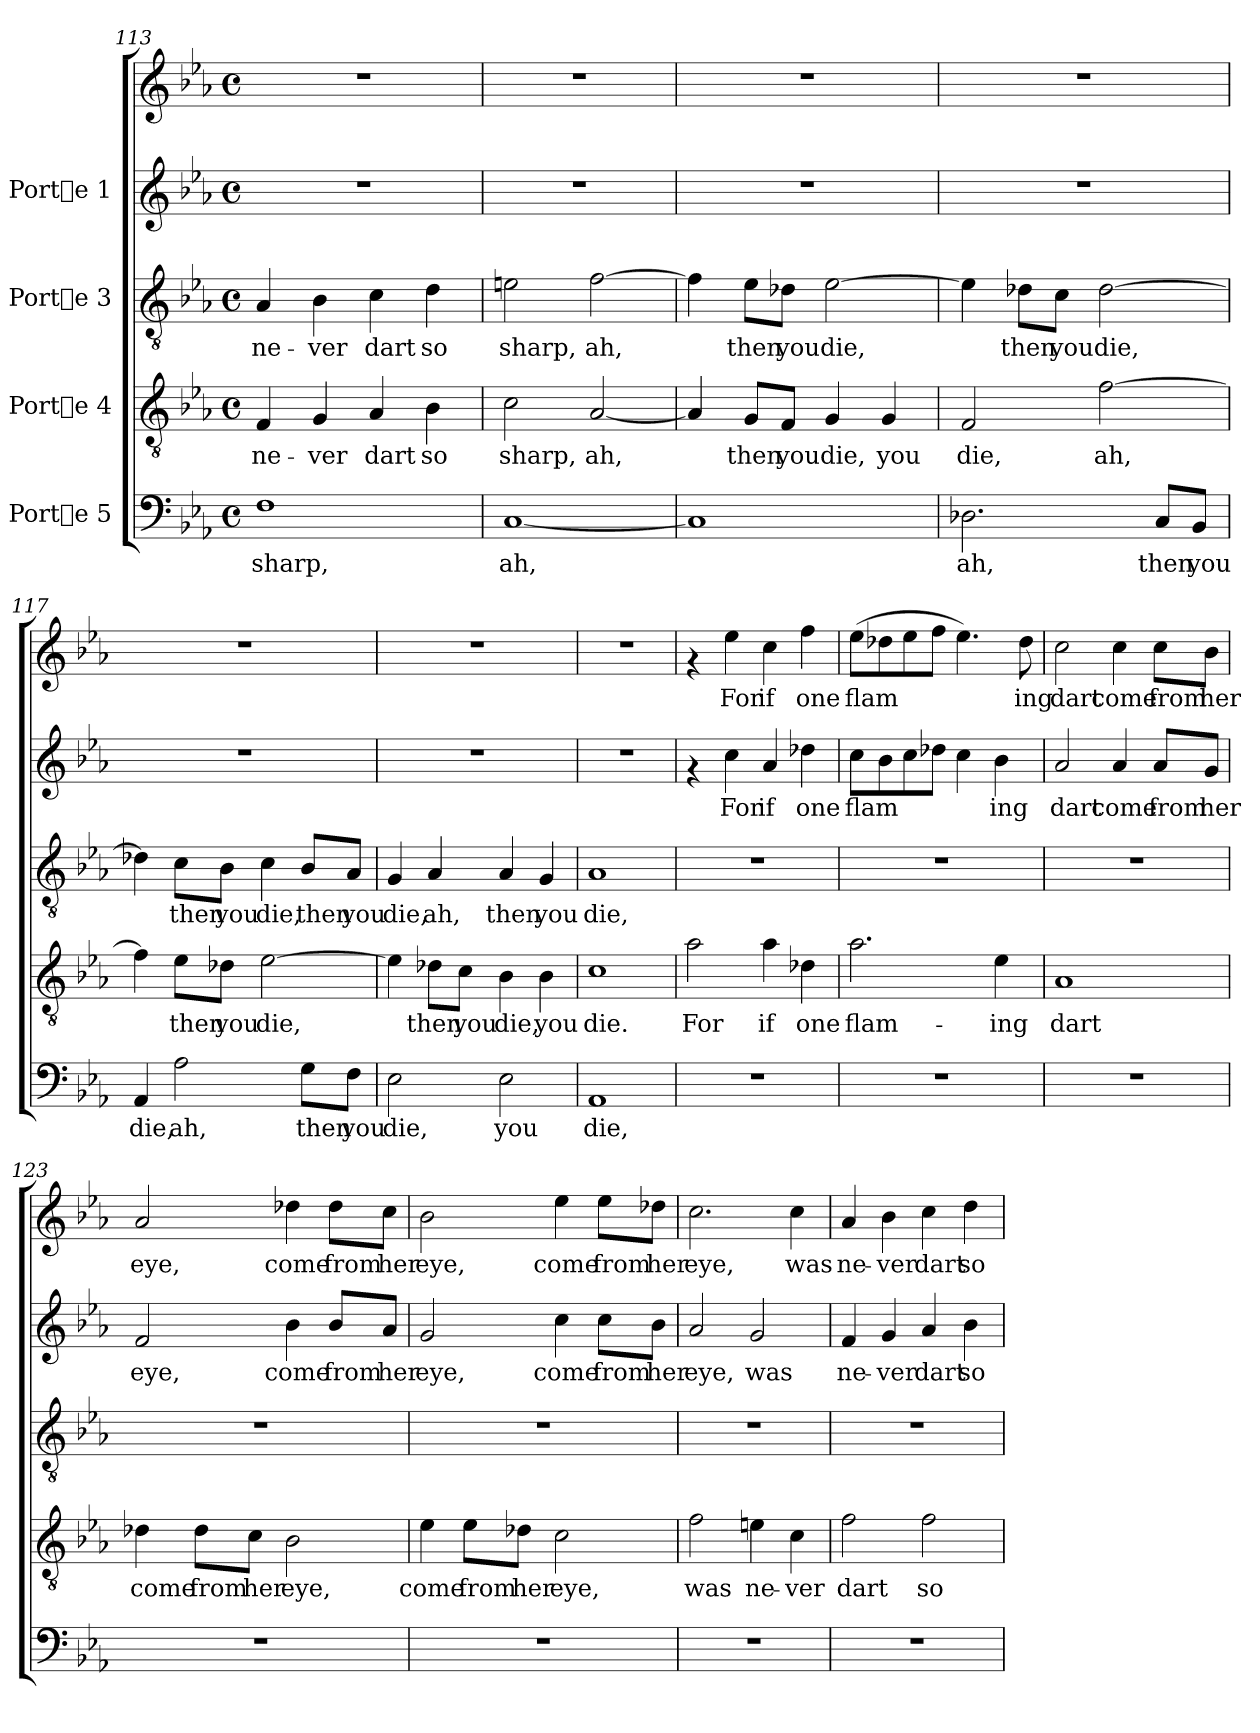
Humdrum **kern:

**kern	**text	**kern	**text	**kern	**text	**kern	**text	**kern	**text
*part4	*part4	*part3	*part3	*part2	*part2	*part1	*part1	*part1	*part1
*staff5	*staff5	*staff4	*staff4	*staff3	*staff3	*staff2	*staff2	*staff1	*staff1
*I"Porte 5	*	*I"Porte 4	*	*I"Porte 3	*	*I"Porte 1	*	*	*
*clefF4	*	*clefGv2	*	*clefGv2	*	*clefG2	*	*clefG2	*
*k[b-e-a-]	*	*k[b-e-a-]	*	*k[b-e-a-]	*	*k[b-e-a-]	*	*k[b-e-a-]	*
*E-:	*	*E-:	*	*E-:	*	*E-:	*	*E-:	*
*M4/4	*	*M4/4	*	*M4/4	*	*M4/4	*	*M4/4	*
*met(c)	*	*met(c)	*	*met(c)	*	*met(c)	*	*met(c)	*
=113	=113	=113	=113	=113	=113	=113	=113	=113	=113
!	!LO:LY:b:cj	!	!LO:LY:b:cj	!	!LO:LY:b:cj	!	!	!	!
1F	sharp,	4F/	ne-	4A-/	ne-	1r	.	1r	.
!	!	!	!LO:LY:b:cj	!	!LO:LY:b:cj	!	!	!	!
.	.	4G/	-ver	4B-\	-ver	.	.	.	.
!	!	!	!LO:LY:b:cj	!	!LO:LY:b:cj	!	!	!	!
.	.	4A-/	dart	4c\	dart	.	.	.	.
!	!	!	!LO:LY:b:cj	!	!LO:LY:b:cj	!	!	!	!
.	.	4B-\	so	4d\	so	.	.	.	.
=114	=114	=114	=114	=114	=114	=114	=114	=114	=114
!	!LO:LY:b:cj	!	!LO:LY:b:cj	!	!LO:LY:b:cj	!	!	!	!
[<1C	ah,	2c\	sharp,	2en\	sharp,	1r	.	1r	.
!	!	!	!LO:LY:b:cj	!	!LO:LY:b:cj	!	!	!	!
.	.	[<2A-/	ah,	[>2f\	ah,	.	.	.	.
!!LO:LB:g=z
=115	=115	=115	=115	=115	=115	=115	=115	=115	=115
!	!	!	!LO:LY:b:cj	!	!LO:LY:b:cj	!	!	!	!
1C]	.	4A-/]	.	4f\]	.	1r	.	1r	.
!	!	!	!LO:LY:b:cj	!	!LO:LY:b:cj	!	!	!	!
.	.	8G/L	then	8e-\L	then	.	.	.	.
!	!	!	!LO:LY:b:cj	!	!LO:LY:b:cj	!	!	!	!
.	.	8F/J	you	8d-X\J	you	.	.	.	.
!	!	!	!LO:LY:b:cj	!	!LO:LY:b:cj	!	!	!	!
.	.	4G/	die,	[>2e-\	die,	.	.	.	.
!	!	!	!LO:LY:b:cj	!	!	!	!	!	!
.	.	4G/	you	.	.	.	.	.	.
=116	=116	=116	=116	=116	=116	=116	=116	=116	=116
!	!LO:LY:b:cj	!	!LO:LY:b:cj	!	!LO:LY:b:cj	!	!	!	!
2.D-X\	ah,	2F/	die,	4e-\]	.	1r	.	1r	.
!	!	!	!	!	!LO:LY:b:cj	!	!	!	!
.	.	.	.	8d-X\L	then	.	.	.	.
!	!	!	!	!	!LO:LY:b:cj	!	!	!	!
.	.	.	.	8c\J	you	.	.	.	.
!	!	!	!LO:LY:b:cj	!	!LO:LY:b:cj	!	!	!	!
.	.	[>2f\	ah,	[>2d-\	die,	.	.	.	.
!	!LO:LY:b:cj	!	!	!	!	!	!	!	!
8C/L	then	.	.	.	.	.	.	.	.
!	!LO:LY:b:cj	!	!	!	!	!	!	!	!
8BB-/J	you	.	.	.	.	.	.	.	.
=117	=117	=117	=117	=117	=117	=117	=117	=117	=117
!	!LO:LY:b:cj	!	!LO:LY:b:cj	!	!LO:LY:b:cj	!	!	!	!
4AA-/	die,	4f\]	.	4d-X\]	.	1r	.	1r	.
!	!LO:LY:b:cj	!	!LO:LY:b:cj	!	!LO:LY:b:cj	!	!	!	!
2A-\	ah,	8e-\L	then	8c\L	then	.	.	.	.
!	!	!	!LO:LY:b:cj	!	!LO:LY:b:cj	!	!	!	!
.	.	8d-X\J	you	8B-\J	you	.	.	.	.
!	!	!	!LO:LY:b:cj	!	!LO:LY:b:cj	!	!	!	!
.	.	[>2e-\	die,	4c\	die,	.	.	.	.
!	!LO:LY:b:cj	!	!	!	!LO:LY:b:cj	!	!	!	!
8G\L	then	.	.	8B-/L	then	.	.	.	.
!	!LO:LY:b:cj	!	!	!	!LO:LY:b:cj	!	!	!	!
8F\J	you	.	.	8A-/J	you	.	.	.	.
=118	=118	=118	=118	=118	=118	=118	=118	=118	=118
!	!LO:LY:b:cj	!	!LO:LY:b:cj	!	!LO:LY:b:cj	!	!	!	!
2E-\	die,	4e-\]	.	4G/	die,	1r	.	1r	.
!	!	!	!LO:LY:b:cj	!	!LO:LY:b:cj	!	!	!	!
.	.	8d-X\L	then	4A-/	ah,	.	.	.	.
!	!	!	!LO:LY:b:cj	!	!	!	!	!	!
.	.	8c\J	you	.	.	.	.	.	.
!	!LO:LY:b:cj	!	!LO:LY:b:cj	!	!LO:LY:b:cj	!	!	!	!
2E-\	you	4B-\	die,	4A-/	then	.	.	.	.
!	!	!	!LO:LY:b:cj	!	!LO:LY:b:cj	!	!	!	!
.	.	4B-\	you	4G/	you	.	.	.	.
!!LO:PB:g=z
=119	=119	=119	=119	=119	=119	=119	=119	=119	=119
!	!LO:LY:b:cj	!	!LO:LY:b:cj	!	!LO:LY:b:cj	!	!	!	!
1AA-	die,	1c	die.	1A-	die,	1r	.	1r	.
=120	=120	=120	=120	=120	=120	=120	=120	=120	=120
!	!	!	!LO:LY:b:cj	!	!	!	!	!	!
1r	.	2a-\	For	1r	.	4rf	.	4rf	.
!	!	!	!	!	!	!	!LO:LY:b:cj	!	!LO:LY:b:cj
.	.	.	.	.	.	4cc\	For	4ee-\	For
!	!	!	!LO:LY:b:cj	!	!	!	!LO:LY:b:cj	!	!LO:LY:b:cj
.	.	4a-\	if	.	.	4a-/	if	4cc\	if
!	!	!	!LO:LY:b:cj	!	!	!	!LO:LY:b:cj	!	!LO:LY:b:cj
.	.	4d-X\	one	.	.	4dd-X\	one	4ff\	one
=121	=121	=121	=121	=121	=121	=121	=121	=121	=121
!	!	!	!LO:LY:b:cj	!	!	!	!LO:LY:b:cj	!	!LO:LY:b:cj
1r	.	2.a-\	flam-	1r	.	8cc\L	flam-	(>8ee-\L	flam-
!	!	!	!	!	!	!	!LO:LY:b:cj	!	!LO:LY:b:cj
.	.	.	.	.	.	8b-\	-	8dd-X\	-
!	!	!	!	!	!	!	!LO:LY:b:cj	!	!LO:LY:b:cj
.	.	.	.	.	.	8cc\	.	8ee-\	.
!	!	!	!	!	!	!	!LO:LY:b:cj	!	!LO:LY:b:cj
.	.	.	.	.	.	8dd-X\J	.	8ff\J	.
!	!	!	!	!	!	!	!LO:LY:b:cj	!	!LO:LY:b:cj
.	.	.	.	.	.	4cc\	.	4.ee-\)	.
!	!	!	!LO:LY:b:cj	!	!	!	!LO:LY:b:cj	!	!
.	.	4e-\	-ing	.	.	4b-\	ing	.	.
!	!	!	!	!	!	!	!	!	!LO:LY:b:cj
.	.	.	.	.	.	.	.	8dd-\	ing
=122	=122	=122	=122	=122	=122	=122	=122	=122	=122
!	!	!	!LO:LY:b:cj	!	!	!	!LO:LY:b:cj	!	!LO:LY:b:cj
1r	.	1A-	dart	1r	.	2a-/	dart	2cc\	dart
!	!	!	!	!	!	!	!LO:LY:b:cj	!	!LO:LY:b:cj
.	.	.	.	.	.	4a-/	come	4cc\	come
!	!	!	!	!	!	!	!LO:LY:b:cj	!	!LO:LY:b:cj
.	.	.	.	.	.	8a-/L	from	8cc\L	from
!	!	!	!	!	!	!	!LO:LY:b:cj	!	!LO:LY:b:cj
.	.	.	.	.	.	8g/J	her	8b-\J	her
!!LO:LB:g=z
=123	=123	=123	=123	=123	=123	=123	=123	=123	=123
!	!	!	!LO:LY:b:cj	!	!	!	!LO:LY:b:cj	!	!LO:LY:b:cj
1r	.	4d-X\	come	1r	.	2f/	eye,	2a-/	eye,
!	!	!	!LO:LY:b:cj	!	!	!	!	!	!
.	.	8d-\L	from	.	.	.	.	.	.
!	!	!	!LO:LY:b:cj	!	!	!	!	!	!
.	.	8c\J	her	.	.	.	.	.	.
!	!	!	!LO:LY:b:cj	!	!	!	!LO:LY:b:cj	!	!LO:LY:b:cj
.	.	2B-\	eye,	.	.	4b-\	come	4dd-X\	come
!	!	!	!	!	!	!	!LO:LY:b:cj	!	!LO:LY:b:cj
.	.	.	.	.	.	8b-/L	from	8dd-\L	from
!	!	!	!	!	!	!	!LO:LY:b:cj	!	!LO:LY:b:cj
.	.	.	.	.	.	8a-/J	her	8cc\J	her
=124	=124	=124	=124	=124	=124	=124	=124	=124	=124
!	!	!	!LO:LY:b:cj	!	!	!	!LO:LY:b:cj	!	!LO:LY:b:cj
1r	.	4e-\	come	1r	.	2g/	eye,	2b-\	eye,
!	!	!	!LO:LY:b:cj	!	!	!	!	!	!
.	.	8e-\L	from	.	.	.	.	.	.
!	!	!	!LO:LY:b:cj	!	!	!	!	!	!
.	.	8d-X\J	her	.	.	.	.	.	.
!	!	!	!LO:LY:b:cj	!	!	!	!LO:LY:b:cj	!	!LO:LY:b:cj
.	.	2c\	eye,	.	.	4cc\	come	4ee-\	come
!	!	!	!	!	!	!	!LO:LY:b:cj	!	!LO:LY:b:cj
.	.	.	.	.	.	8cc\L	from	8ee-\L	from
!	!	!	!	!	!	!	!LO:LY:b:cj	!	!LO:LY:b:cj
.	.	.	.	.	.	8b-\J	her	8dd-X\J	her
=125	=125	=125	=125	=125	=125	=125	=125	=125	=125
!	!	!	!LO:LY:b:cj	!	!	!	!LO:LY:b:cj	!	!LO:LY:b:cj
1r	.	2f\	was	1r	.	2a-/	eye,	2.cc\	eye,
!	!	!	!LO:LY:b:cj	!	!	!	!LO:LY:b:cj	!	!
.	.	4en\	ne-	.	.	2g/	was	.	.
!	!	!	!LO:LY:b:cj	!	!	!	!	!	!LO:LY:b:cj
.	.	4c\	-ver	.	.	.	.	4cc\	was
=126	=126	=126	=126	=126	=126	=126	=126	=126	=126
!	!	!	!LO:LY:b:cj	!	!	!	!LO:LY:b:cj	!	!LO:LY:b:cj
1r	.	2f\	dart	1r	.	4f/	ne-	4a-/	ne-
!	!	!	!	!	!	!	!LO:LY:b:cj	!	!LO:LY:b:cj
.	.	.	.	.	.	4g/	-ver	4b-\	-ver
!	!	!	!LO:LY:b:cj	!	!	!	!LO:LY:b:cj	!	!LO:LY:b:cj
.	.	2f\	so	.	.	4a-/	dart	4cc\	dart
!	!	!	!	!	!	!	!LO:LY:b:cj	!	!LO:LY:b:cj
.	.	.	.	.	.	4b-\	so	4dd\	so
=	=	=	=	=	=	=	=	=	=
*-	*-	*-	*-	*-	*-	*-	*-	*-	*-
